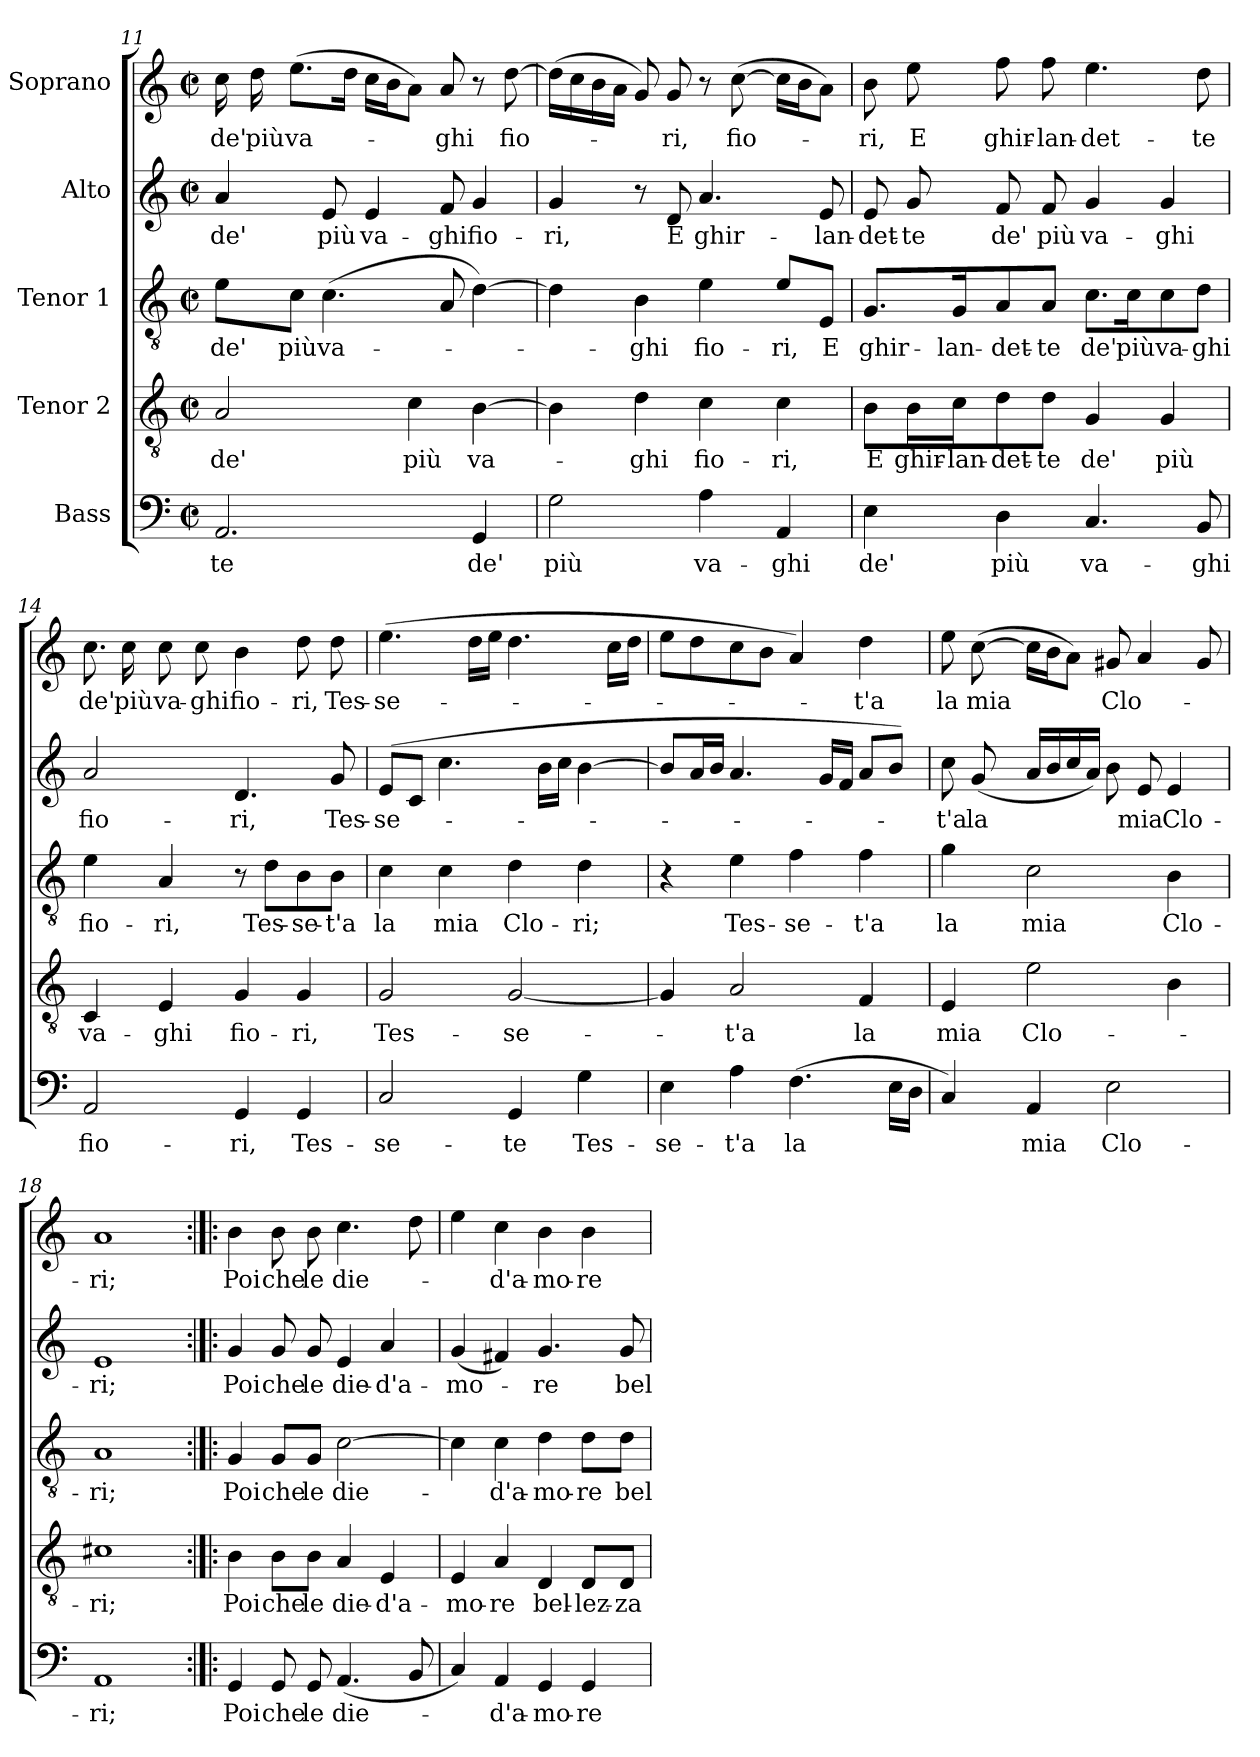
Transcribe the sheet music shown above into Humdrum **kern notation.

**kern	**text	**kern	**text	**kern	**text	**kern	**text	**kern	**text
*part5	*part5	*part4	*part4	*part3	*part3	*part2	*part2	*part1	*part1
*staff5	*staff5	*staff4	*staff4	*staff3	*staff3	*staff2	*staff2	*staff1	*staff1
*I"Bass	*	*I"Tenor 2	*	*I"Tenor 1	*	*I"Alto	*	*I"Soprano	*
*clefF4	*	*clefGv2	*	*clefGv2	*	*clefG2	*	*clefG2	*
*k[]	*	*k[]	*	*k[]	*	*k[]	*	*k[]	*
*C:	*	*C:	*	*C:	*	*C:	*	*C:	*
*M2/2	*	*M2/2	*	*M2/2	*	*M2/2	*	*M2/2	*
*met(c|)	*	*met(c|)	*	*met(c|)	*	*met(c|)	*	*met(c|)	*
=11	=11	=11	=11	=11	=11	=11	=11	=11	=11
2.AA/	-te	2A/	de'	8e\L	de'	4a/	de'	16cc\	de'
.	.	.	.	.	.	.	.	16dd\	più
.	.	.	.	8c\J	più	.	.	(8.ee\L	va-
.	.	.	.	(4.c\	va-	8e/	più	.	.
.	.	.	.	.	.	.	.	16dd\Jk	.
.	.	.	.	.	.	4e/	va-	16cc\LL	.
.	.	.	.	.	.	.	.	16b\J	.
.	.	4c\	più	.	.	.	.	8a\J)	.
.	.	.	.	8A/	.	8f/	-ghi	8a/	-ghi
4GG/	de'	[4B\	va-	[4d\)	.	4g/	fio-	8r	.
.	.	.	.	.	.	.	.	[8dd\	fio-
!!LO:PB:g=z
=12	=12	=12	=12	=12	=12	=12	=12	=12	=12
2G\	più	4B\]	.	4d\]	.	4g/	-ri,	(16dd\LL]	.
.	.	.	.	.	.	.	.	16cc\	.
.	.	.	.	.	.	.	.	16b\	.
.	.	.	.	.	.	.	.	16a\JJ	.
.	.	4d\	-ghi	4B\	-ghi	8r	.	8g/)	.
.	.	.	.	.	.	8d/	E	8g/	-ri,
4A\	va-	4c\	fio-	4e\	fio-	4.a/	ghir-	8r	.
.	.	.	.	.	.	.	.	([8cc\	fio-
4AA/	-ghi	4c\	-ri,	8e/L	-ri,	.	.	16cc\LL]	.
.	.	.	.	.	.	.	.	16b\J	.
.	.	.	.	8E/J	E	8e/	-lan-	8a\J)	.
=13	=13	=13	=13	=13	=13	=13	=13	=13	=13
4E\	de'	8B\L	E	8.G/L	ghir-	8e/	-det-	8b\	-ri,
.	.	16B\L	ghir-	.	.	8g/	-te	8ee\	E
.	.	16c\J	-lan-	16G/K	-lan-	.	.	.	.
4D\	più	8d\	-det-	8A/	-det-	8f/	de'	8ff\	ghir-
.	.	8d\J	-te	8A/J	-te	8f/	più	8ff\	-lan-
4.C/	va-	4G/	de'	8.c\L	de'	4g/	va-	4.ee\	-det-
.	.	.	.	16c\K	più	.	.	.	.
.	.	4G/	più	8c\	va-	4g/	-ghi	.	.
8BB/	-ghi	.	.	8d\J	-ghi	.	.	8dd\	-te
=14	=14	=14	=14	=14	=14	=14	=14	=14	=14
2AA/	fio-	4C/	va-	4e\	fio-	2a/	fio-	8.cc\	de'
.	.	.	.	.	.	.	.	16cc\	più
.	.	4E/	-ghi	4A/	-ri,	.	.	8cc\	va-
.	.	.	.	.	.	.	.	8cc\	-ghi
4GG/	-ri,	4G/	fio-	8r	.	4.d/	-ri,	4b\	fio-
.	.	.	.	8d\L	Tes-	.	.	.	.
4GG/	Tes-	4G/	-ri,	8B\	-se-	.	.	8dd\	-ri,
.	.	.	.	8B\J	-t'a	8g/	Tes-	8dd\	Tes-
!!LO:LB:g=z
=15	=15	=15	=15	=15	=15	=15	=15	=15	=15
2C/	-se-	2G/	Tes-	4c\	la	(8e/L	-se-	(4.ee\	-se-
.	.	.	.	.	.	8c/J	.	.	.
.	.	.	.	4c\	mia	4.cc\	.	.	.
.	.	.	.	.	.	.	.	16dd\LL	.
.	.	.	.	.	.	.	.	16ee\JJ	.
4GG/	-te	[2G/	-se-	4d\	Clo-	.	.	4.dd\	.
.	.	.	.	.	.	16b\LL	.	.	.
.	.	.	.	.	.	16cc\JJ	.	.	.
4G\	Tes-	.	.	4d\	-ri;	[4b\	.	.	.
.	.	.	.	.	.	.	.	16cc\LL	.
.	.	.	.	.	.	.	.	16dd\JJ	.
=16	=16	=16	=16	=16	=16	=16	=16	=16	=16
4E\	-se-	4G/]	.	4r	.	8b/L]	.	8ee\L	.
.	.	.	.	.	.	16a/L	.	8dd\	.
.	.	.	.	.	.	16b/JJ	.	.	.
4A\	-t'a	2A/	-t'a	4e\	Tes-	4.a/	.	8cc\	.
.	.	.	.	.	.	.	.	8b\J	.
(4.F\	la	.	.	4f\	-se-	.	.	4a/)	.
.	.	.	.	.	.	16g/LL	.	.	.
.	.	.	.	.	.	16f/JJ	.	.	.
.	.	4F/	la	4f\	-t'a	8a/L	.	4dd\	-t'a
16E\LL	.	.	.	.	.	8b/J)	.	.	.
16D\JJ	.	.	.	.	.	.	.	.	.
=17	=17	=17	=17	=17	=17	=17	=17	=17	=17
4C/)	.	4E/	mia	4g\	la	8cc\	-t'a	8ee\	la
.	.	.	.	.	.	(8g/	la	([8cc\	mia
4AA/	mia	2e\	Clo-	2c\	mia	16a/LL	.	16cc\LL]	.
.	.	.	.	.	.	16b/	.	16b\J	.
.	.	.	.	.	.	16cc/	.	8a\J)	.
.	.	.	.	.	.	16a/JJ)	.	.	.
2E\	Clo-	.	.	.	.	8b\	.	8g#X/	Clo-
.	.	.	.	.	.	8e/	mia	4a/	.
.	.	4B\	.	4B\	Clo-	4e/	Clo-	.	.
.	.	.	.	.	.	.	.	8g#/	.
=18	=18	=18	=18	=18	=18	=18	=18	=18	=18
1AA	-ri;	1c#X	-ri;	1A	-ri;	1e	-ri;	1a	-ri;
!!LO:PB:g=z
=19:|!|:	=19:|!|:	=19:|!|:	=19:|!|:	=19:|!|:	=19:|!|:	=19:|!|:	=19:|!|:	=19:|!|:	=19:|!|:
4GG/	Poi	4B\	Poi	4G/	Poi	4g/	Poi	4b\	Poi
8GG/	che	8B\L	che	8G/L	che	8g/	che	8b\	che
8GG/	le	8B\J	le	8G/J	le	8g/	le	8b\	le
(4.AA/	die-	4A/	die-	[2c\	die-	4e/	die-	4.cc\	die-
.	.	4E/	-d'a-	.	.	4a/	-d'a-	.	.
8BB/	.	.	.	.	.	.	.	8dd\	.
=20	=20	=20	=20	=20	=20	=20	=20	=20	=20
4C/)	.	4E/	-mo-	4c\]	.	(4g/	-mo-	4ee\	.
4AA/	-d'a-	4A/	-re	4c\	-d'a-	4f#X/)	.	4cc\	-d'a-
4GG/	-mo-	4D/	bel-	4d\	-mo-	4.g/	-re	4b\	-mo-
4GG/	-re	8D/L	-lez-	8d\L	-re	.	.	4b\	-re
.	.	8D/J	-za	8d\J	bel-	8g/	bel-	.	.
=	=	=	=	=	=	=	=	=	=
*-	*-	*-	*-	*-	*-	*-	*-	*-	*-
